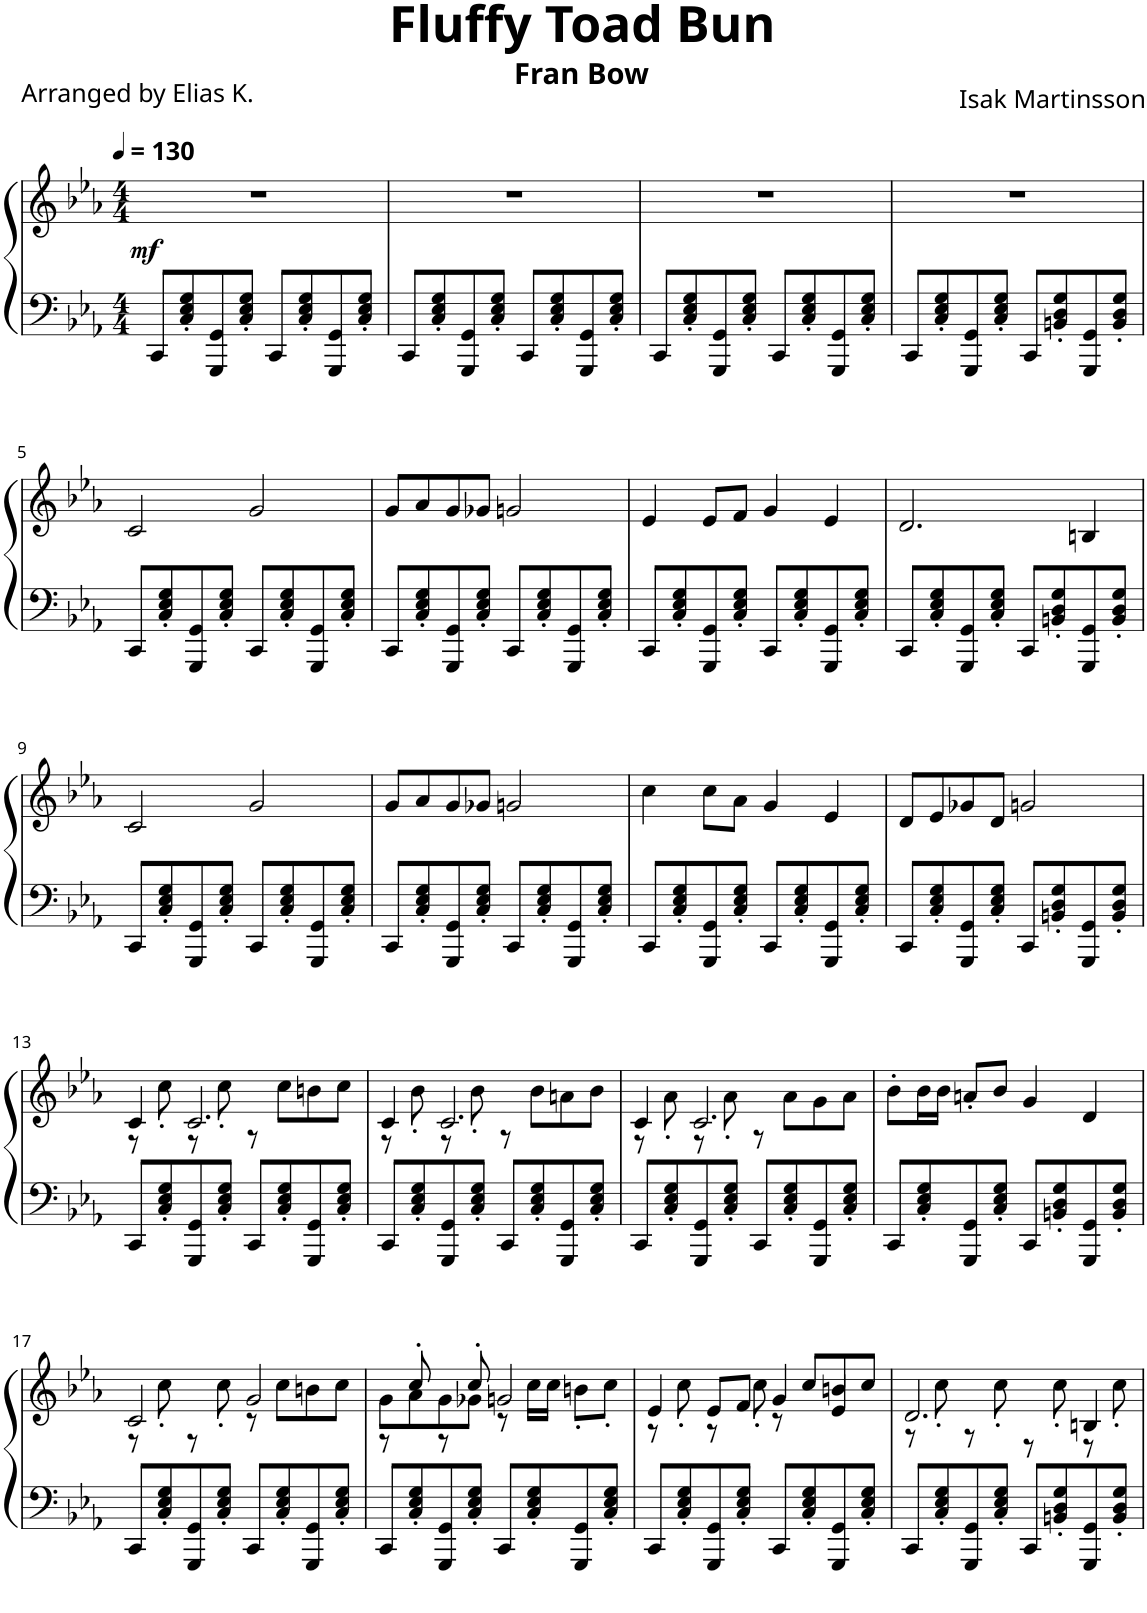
**kern	**kern	**dynam
*part1	*part1	*part1
*staff2	*staff1	*staff1/2
*I"Klavier	*	*
*I'Klav.	*	*
*clefF4	*clefG2	*
*k[b-e-a-]	*k[b-e-a-]	*
*M4/4	*M4/4	*
*MM130	*MM130	*
=1	=1	=1
!	!	!LO:DY:b
8CC/L	1r	mf
8C/' 8E-/' 8G/'	.	.
8GGG/ 8GG/	.	.
8C/' 8E-/' 8G/'J	.	.
8CC/L	.	.
8C/' 8E-/' 8G/'	.	.
8GGG/ 8GG/	.	.
8C/' 8E-/' 8G/'J	.	.
=2	=2	=2
8CC/L	1r	.
8C/' 8E-/' 8G/'	.	.
8GGG/ 8GG/	.	.
8C/' 8E-/' 8G/'J	.	.
8CC/L	.	.
8C/' 8E-/' 8G/'	.	.
8GGG/ 8GG/	.	.
8C/' 8E-/' 8G/'J	.	.
=3	=3	=3
8CC/L	1r	.
8C/' 8E-/' 8G/'	.	.
8GGG/ 8GG/	.	.
8C/' 8E-/' 8G/'J	.	.
8CC/L	.	.
8C/' 8E-/' 8G/'	.	.
8GGG/ 8GG/	.	.
8C/' 8E-/' 8G/'J	.	.
=4	=4	=4
8CC/L	1r	.
8C/' 8E-/' 8G/'	.	.
8GGG/ 8GG/	.	.
8C/' 8E-/' 8G/'J	.	.
8CC/L	.	.
8BBn/' 8D/' 8G/'	.	.
8GGG/ 8GG/	.	.
8BB/' 8D/' 8G/'J	.	.
!!LO:LB:g=z
=5	=5	=5
8CC/L	2c/	.
8C/' 8E-/' 8G/'	.	.
8GGG/ 8GG/	.	.
8C/' 8E-/' 8G/'J	.	.
8CC/L	2g/	.
8C/' 8E-/' 8G/'	.	.
8GGG/ 8GG/	.	.
8C/' 8E-/' 8G/'J	.	.
=6	=6	=6
8CC/L	8g/L	.
8C/' 8E-/' 8G/'	8a-/	.
8GGG/ 8GG/	8g/	.
8C/' 8E-/' 8G/'J	8g-X/J	.
8CC/L	2gn/	.
8C/' 8E-/' 8G/'	.	.
8GGG/ 8GG/	.	.
8C/' 8E-/' 8G/'J	.	.
=7	=7	=7
8CC/L	4e-/	.
8C/' 8E-/' 8G/'	.	.
8GGG/ 8GG/	8e-/L	.
8C/' 8E-/' 8G/'J	8f/J	.
8CC/L	4g/	.
8C/' 8E-/' 8G/'	.	.
8GGG/ 8GG/	4e-/	.
8C/' 8E-/' 8G/'J	.	.
=8	=8	=8
8CC/L	2.d/	.
8C/' 8E-/' 8G/'	.	.
8GGG/ 8GG/	.	.
8C/' 8E-/' 8G/'J	.	.
8CC/L	.	.
8BBn/' 8D/' 8G/'	.	.
8GGG/ 8GG/	4Bn/	.
8BB/' 8D/' 8G/'J	.	.
!!LO:LB:g=z
=9	=9	=9
8CC/L	2c/	.
8C/' 8E-/' 8G/'	.	.
8GGG/ 8GG/	.	.
8C/' 8E-/' 8G/'J	.	.
8CC/L	2g/	.
8C/' 8E-/' 8G/'	.	.
8GGG/ 8GG/	.	.
8C/' 8E-/' 8G/'J	.	.
=10	=10	=10
8CC/L	8g/L	.
8C/' 8E-/' 8G/'	8a-/	.
8GGG/ 8GG/	8g/	.
8C/' 8E-/' 8G/'J	8g-X/J	.
8CC/L	2gn/	.
8C/' 8E-/' 8G/'	.	.
8GGG/ 8GG/	.	.
8C/' 8E-/' 8G/'J	.	.
=11	=11	=11
8CC/L	4cc\	.
8C/' 8E-/' 8G/'	.	.
8GGG/ 8GG/	8cc\L	.
8C/' 8E-/' 8G/'J	8a-\J	.
8CC/L	4g/	.
8C/' 8E-/' 8G/'	.	.
8GGG/ 8GG/	4e-/	.
8C/' 8E-/' 8G/'J	.	.
=12	=12	=12
8CC/L	8d/L	.
8C/' 8E-/' 8G/'	8e-/	.
8GGG/ 8GG/	8g-X/	.
8C/' 8E-/' 8G/'J	8d/J	.
8CC/L	2gn/	.
8BBn/' 8D/' 8G/'	.	.
8GGG/ 8GG/	.	.
8BB/' 8D/' 8G/'J	.	.
!!LO:LB:g=z
=13	=13	=13
*	*^	*
8CC/L	4c/	8r	.
8C/' 8E-/' 8G/'	.	8cc'\	.
8GGG/ 8GG/	2.c/	8r	.
8C/' 8E-/' 8G/'J	.	8cc'\	.
8CC/L	.	8r	.
8C/' 8E-/' 8G/'	.	8cc\L	.
8GGG/ 8GG/	.	8bn\	.
8C/' 8E-/' 8G/'J	.	8cc\J	.
=14	=14	=14	=14
8CC/L	4c/	8r	.
8C/' 8E-/' 8G/'	.	8b-'\	.
8GGG/ 8GG/	2.c/	8r	.
8C/' 8E-/' 8G/'J	.	8b-'\	.
8CC/L	.	8r	.
8C/' 8E-/' 8G/'	.	8b-\L	.
8GGG/ 8GG/	.	8an\	.
8C/' 8E-/' 8G/'J	.	8b-\J	.
=15	=15	=15	=15
8CC/L	4c/	8r	.
8C/' 8E-/' 8G/'	.	8a-'\	.
8GGG/ 8GG/	2.c/	8r	.
8C/' 8E-/' 8G/'J	.	8a-'\	.
8CC/L	.	8r	.
8C/' 8E-/' 8G/'	.	8a-\L	.
8GGG/ 8GG/	.	8g\	.
8C/' 8E-/' 8G/'J	.	8a-\J	.
*	*v	*v	*
=16	=16	=16
8CC/L	8b-'\L	.
8C/' 8E-/' 8G/'	16b-\L	.
.	16b-\JJ	.
8GGG/ 8GG/	8an'/L	.
8C/' 8E-/' 8G/'J	8b-/J	.
8CC/L	4g/	.
8BBn/' 8D/' 8G/'	.	.
8GGG/ 8GG/	4d/	.
8BB/' 8D/' 8G/'J	.	.
!!LO:LB:g=z
=17	=17	=17
*	*^	*
8CC/L	2c/	8r	.
8C/' 8E-/' 8G/'	.	8cc'\	.
8GGG/ 8GG/	.	8r	.
8C/' 8E-/' 8G/'J	.	8cc'\	.
8CC/L	2g/	8r	.
8C/' 8E-/' 8G/'	.	8cc\L	.
8GGG/ 8GG/	.	8bn\	.
8C/' 8E-/' 8G/'J	.	8cc\J	.
=18	=18	=18	=18
8CC/L	8g\L	8r	.
8C/' 8E-/' 8G/'	8a-\	8cc'/	.
8GGG/ 8GG/	8g\	8r	.
8C/' 8E-/' 8G/'J	8g-X\J	8cc'/	.
8CC/L	2gn/	8r	.
8C/' 8E-/' 8G/'	.	16cc\LL	.
.	.	16cc\JJ	.
8GGG/ 8GG/	.	8bn'\L	.
8C/' 8E-/' 8G/'J	.	8cc'\J	.
=19	=19	=19	=19
8CC/L	4e-/	8r	.
8C/' 8E-/' 8G/'	.	8cc'\	.
8GGG/ 8GG/	8e-/L	8r	.
8C/' 8E-/' 8G/'J	8f/J	8cc'\	.
8CC/L	4g/	8r	.
8C/' 8E-/' 8G/'	.	8cc/L	.
8GGG/ 8GG/	4e-/	8bn/	.
8C/' 8E-/' 8G/'J	.	8cc/J	.
=20	=20	=20	=20
8CC/L	2.d/	8r	.
8C/' 8E-/' 8G/'	.	8cc'\	.
8GGG/ 8GG/	.	8r	.
8C/' 8E-/' 8G/'J	.	8cc'\	.
8CC/L	.	8r	.
8BBn/' 8D/' 8G/'	.	8cc'\	.
8GGG/ 8GG/	4Bn/	8r	.
8BB/' 8D/' 8G/'J	.	8cc'\	.
*	*v	*v	*
=	=	=
*-	*-	*-
